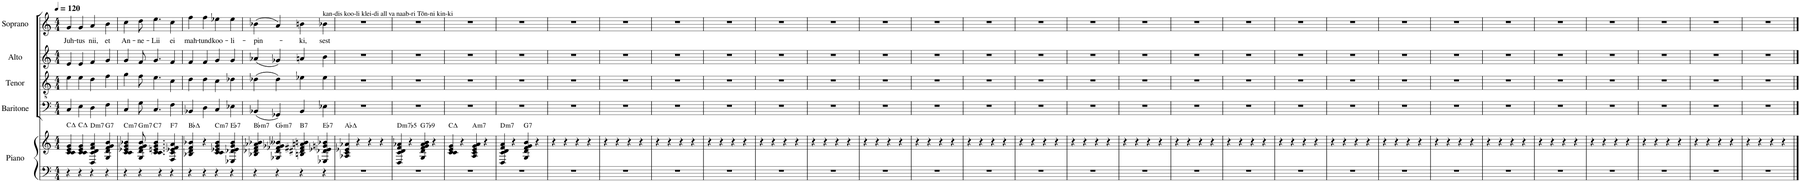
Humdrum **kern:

**kern	**kern	**harte	**kern	**kern	**kern	**kern	**text
*part5	*part5	*part5	*part4	*part3	*part2	*part1	*part1
*staff6	*staff5	*	*staff4	*staff3	*staff2	*staff1	*staff1
*I"Piano	*	*	*I"Baritone	*I"Tenor	*I"Alto	*I"Soprano	*
*I'Pno.	*	*	*I'Bar.	*I'T.	*I'A.	*I'S.	*
*clefF4	*clefG2	*	*clefF4	*clefGv2	*clefG2	*clefG2	*
*	*	*	*	*	*Trd1c2	*	*
*k[]	*k[]	*	*k[]	*k[]	*k[]	*k[]	*
*M4/4	*M4/4	*	*M4/4	*M4/4	*M4/4	*M4/4	*
*MM120	*MM120	*	*MM120	*MM120	*MM120	*MM120	*
=1	=1	=1	=1	=1	=1	=1	=1
!	!	!	!	!	!	!	!LO:LY:b
4r	4c/ 4c/ 4e/ 4g/	C:maj	4C/	4e\	4e/	4g/	Juh-
!	!	!	!	!	!	!	!LO:LY:b
4r	4c/ 4c/ 4e/ 4g/	C:maj	4E\	4e\	4e/	4g/	-tus
!	!	!LO:H:kt=m7	!	!	!	!	!LO:LY:b
4r	4D/ 4c/ 4d/ 4f/ 4a/	D:min7	4D\	4d\	4f/	4a/	nii,
!	!	!LO:H:kt=7	!	!	!	!	!LO:LY:b
4r	4G/ 4d/ 4f/ 4g/ 4b/	G:7	4F\	4f\	4g/	4b\	et
=2	=2	=2	=2	=2	=2	=2	=2
!	!	!LO:H:kt=m7	!	!	!	!	!LO:LY:b
4r	4c/ 4c/ 4e-X/ 4g/ 4b-X/	C:min7	4C/	4g\	4g/	4cc\	An-
!	!	!LO:H:kt=m7	!	!	!	!	!LO:LY:b
4r	8G/ 8d/ 8f/ 8g/ 8b-/	G:min7	8G\	8f\	8f/	8dd\	-ne-
!	!	!LO:H:kt=7	!	!	!	!	!LO:LY:b
.	4.c/ 4.c/ 4.en/ 4.g/ 4.b-/	C:7	4.C/	4.e\	4.g/	4.ee\	-Lii
4r	.	.	.	.	.	.	.
!	!	!LO:H:kt=7	!	!	!	!	!LO:LY:b
4r	4F/ 4c/ 4e-X/ 4f/ 4a/	F:7	4F\	4c\	4f/	4cc\	ei
=3	=3	=3	=3	=3	=3	=3	=3
!	!	!	!	!	!	!	!LO:LY:b
4r	4B-X/ 4d/ 4f/ 4b-X/	Bb:maj	4BB-X/	4d\	4f/	4ff\	mah-
!	!	!	!	!	!	!	!LO:LY:b
4r	4r	.	4D\	4d\	4f/	4ff\	-tund
!	!	!LO:H:kt=m7	!	!	!	!	!LO:LY:b
4r	4c/ 4c/ 4e-X/ 4g/ 4b-/	C:min7	4C/	4c\	4g/	4ee-X\	koo-
!	!	!LO:H:kt=7	!	!	!	!	!LO:LY:b
4r	4E-X/ 4d-X/ 4e-/ 4g/ 4b-/	Eb:7	4E-X\	4d-X\	4g/	4ee-\	-li-
=4	=4	=4	=4	=4	=4	=4	=4
!	!	!LO:H:kt=m7	!	!	!	!	!LO:LY:b
4r	4B-X/ 4d-X/ 4f/ 4a-X/ 4b-X/	Bb:min7	(4BB-X/	(4d-X\	(4a-X/	(4b-X\	-pin-
!	!	!LO:H:kt=m7	!	!	!	!	!
4r	4G-X/ 4d-/ 4f-X/ 4g-X/ 4b--X/	Gb:min7	4GG-X/)	4d-\)	4g-X/)	4a/)	.
!	!	!LO:H:kt=7	!	!	!	!	!LO:LY:b
4r	4Bn/ 4d#X/ 4f#X/ 4an/ 4bn/	B:7	4BB-/	4e-X\	4an/	4bn\	-ki,
!	!	!	!	!	!	!LO:TX:a:t=kan-dis koo-li klei-di all va naab-ri Tõn-ni kin-ki	!
!	!	!LO:H:kt=7	!	!	!	!	!LO:LY:b
4r	4E-X/ 4d-X/ 4e-X/ 4gn/ 4b-X/	Eb:7	4E-X\	4e-\	4b\	4b-X\	sest
=5	=5	=5	=5	=5	=5	=5	=5
1r	4A-X/ 4c/ 4e-X/ 4a-X/	Ab:maj	1r	1r	1r	1r	.
.	4r	.	.	.	.	.	.
.	4r	.	.	.	.	.	.
.	4r	.	.	.	.	.	.
=6	=6	=6	=6	=6	=6	=6	=6
!	!	!LO:H:kt=m7b5	!	!	!	!	!
1r	4D/ 4c/ 4d/ 4f/ 4a-X/	D:hdim7	1r	1r	1r	1r	.
.	4r	.	.	.	.	.	.
!	!	!LO:H:kt=7	!	!	!	!	!
.	4G/ 4d/ 4f/ 4g/ 4a-/ 4b/	G:7(b9)	.	.	.	.	.
.	4r	.	.	.	.	.	.
=7	=7	=7	=7	=7	=7	=7	=7
1r	4c/ 4c/ 4e/ 4g/	C:maj	1r	1r	1r	1r	.
.	4r	.	.	.	.	.	.
!	!	!LO:H:kt=m7	!	!	!	!	!
.	4A/ 4c/ 4e/ 4g/ 4a/	A:min7	.	.	.	.	.
.	4r	.	.	.	.	.	.
=8	=8	=8	=8	=8	=8	=8	=8
!	!	!LO:H:kt=m7	!	!	!	!	!
1r	4D/ 4c/ 4d/ 4f/ 4a/	D:min7	1r	1r	1r	1r	.
.	4r	.	.	.	.	.	.
!	!	!LO:H:kt=7	!	!	!	!	!
.	4G/ 4d/ 4f/ 4g/ 4b/	G:7	.	.	.	.	.
.	4r	.	.	.	.	.	.
=9	=9	=9	=9	=9	=9	=9	=9
1r	4r	.	1r	1r	1r	1r	.
.	4r	.	.	.	.	.	.
.	4r	.	.	.	.	.	.
.	4r	.	.	.	.	.	.
=10	=10	=10	=10	=10	=10	=10	=10
1r	4r	.	1r	1r	1r	1r	.
.	4r	.	.	.	.	.	.
.	4r	.	.	.	.	.	.
.	4r	.	.	.	.	.	.
=11	=11	=11	=11	=11	=11	=11	=11
1r	4r	.	1r	1r	1r	1r	.
.	4r	.	.	.	.	.	.
.	4r	.	.	.	.	.	.
.	4r	.	.	.	.	.	.
=12	=12	=12	=12	=12	=12	=12	=12
1r	4r	.	1r	1r	1r	1r	.
.	4r	.	.	.	.	.	.
.	4r	.	.	.	.	.	.
.	4r	.	.	.	.	.	.
=13	=13	=13	=13	=13	=13	=13	=13
1r	4r	.	1r	1r	1r	1r	.
.	4r	.	.	.	.	.	.
.	4r	.	.	.	.	.	.
.	4r	.	.	.	.	.	.
=14	=14	=14	=14	=14	=14	=14	=14
1r	4r	.	1r	1r	1r	1r	.
.	4r	.	.	.	.	.	.
.	4r	.	.	.	.	.	.
.	4r	.	.	.	.	.	.
=15	=15	=15	=15	=15	=15	=15	=15
1r	4r	.	1r	1r	1r	1r	.
.	4r	.	.	.	.	.	.
.	4r	.	.	.	.	.	.
.	4r	.	.	.	.	.	.
=16	=16	=16	=16	=16	=16	=16	=16
1r	4r	.	1r	1r	1r	1r	.
.	4r	.	.	.	.	.	.
.	4r	.	.	.	.	.	.
.	4r	.	.	.	.	.	.
=17	=17	=17	=17	=17	=17	=17	=17
1r	4r	.	1r	1r	1r	1r	.
.	4r	.	.	.	.	.	.
.	4r	.	.	.	.	.	.
.	4r	.	.	.	.	.	.
=18	=18	=18	=18	=18	=18	=18	=18
1r	4r	.	1r	1r	1r	1r	.
.	4r	.	.	.	.	.	.
.	4r	.	.	.	.	.	.
.	4r	.	.	.	.	.	.
=19	=19	=19	=19	=19	=19	=19	=19
1r	4r	.	1r	1r	1r	1r	.
.	4r	.	.	.	.	.	.
.	4r	.	.	.	.	.	.
.	4r	.	.	.	.	.	.
=20	=20	=20	=20	=20	=20	=20	=20
1r	4r	.	1r	1r	1r	1r	.
.	4r	.	.	.	.	.	.
.	4r	.	.	.	.	.	.
.	4r	.	.	.	.	.	.
=21	=21	=21	=21	=21	=21	=21	=21
1r	4r	.	1r	1r	1r	1r	.
.	4r	.	.	.	.	.	.
.	4r	.	.	.	.	.	.
.	4r	.	.	.	.	.	.
=22	=22	=22	=22	=22	=22	=22	=22
1r	4r	.	1r	1r	1r	1r	.
.	4r	.	.	.	.	.	.
.	4r	.	.	.	.	.	.
.	4r	.	.	.	.	.	.
=23	=23	=23	=23	=23	=23	=23	=23
1r	4r	.	1r	1r	1r	1r	.
.	4r	.	.	.	.	.	.
.	4r	.	.	.	.	.	.
.	4r	.	.	.	.	.	.
=24	=24	=24	=24	=24	=24	=24	=24
1r	4r	.	1r	1r	1r	1r	.
.	4r	.	.	.	.	.	.
.	4r	.	.	.	.	.	.
.	4r	.	.	.	.	.	.
=25	=25	=25	=25	=25	=25	=25	=25
1r	4r	.	1r	1r	1r	1r	.
.	4r	.	.	.	.	.	.
.	4r	.	.	.	.	.	.
.	4r	.	.	.	.	.	.
=26	=26	=26	=26	=26	=26	=26	=26
1r	4r	.	1r	1r	1r	1r	.
.	4r	.	.	.	.	.	.
.	4r	.	.	.	.	.	.
.	4r	.	.	.	.	.	.
=27	=27	=27	=27	=27	=27	=27	=27
1r	4r	.	1r	1r	1r	1r	.
.	4r	.	.	.	.	.	.
.	4r	.	.	.	.	.	.
.	4r	.	.	.	.	.	.
=28	=28	=28	=28	=28	=28	=28	=28
1r	4r	.	1r	1r	1r	1r	.
.	4r	.	.	.	.	.	.
.	4r	.	.	.	.	.	.
.	4r	.	.	.	.	.	.
=29	=29	=29	=29	=29	=29	=29	=29
1r	4r	.	1r	1r	1r	1r	.
.	4r	.	.	.	.	.	.
.	4r	.	.	.	.	.	.
.	4r	.	.	.	.	.	.
=30	=30	=30	=30	=30	=30	=30	=30
1r	4r	.	1r	1r	1r	1r	.
.	4r	.	.	.	.	.	.
.	4r	.	.	.	.	.	.
.	4r	.	.	.	.	.	.
=31	=31	=31	=31	=31	=31	=31	=31
1r	4r	.	1r	1r	1r	1r	.
.	4r	.	.	.	.	.	.
.	4r	.	.	.	.	.	.
.	4r	.	.	.	.	.	.
=32	=32	=32	=32	=32	=32	=32	=32
1r	4r	.	1r	1r	1r	1r	.
.	4r	.	.	.	.	.	.
.	4r	.	.	.	.	.	.
.	4r	.	.	.	.	.	.
==	==	==	==	==	==	==	==
*-	*-	*-	*-	*-	*-	*-	*-
